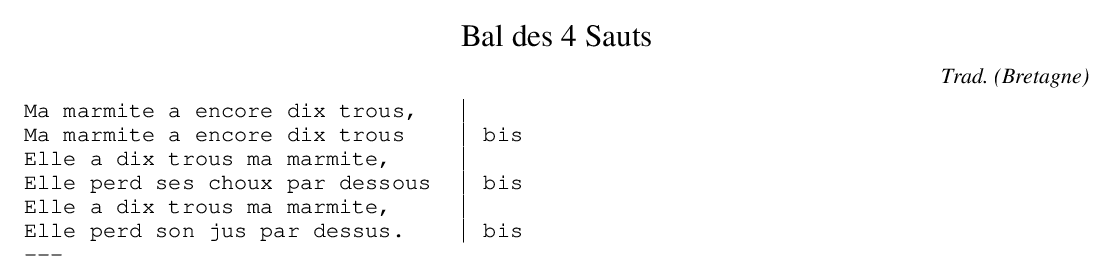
X:1
T:Bal des 4 Sauts
C:Trad.
O:Bretagne
M:4/4
L:1/8
Q:1/4=130
K:C
%%textfont Courier 14
%%begintext
Ma marmite a encore dix trous,   |
Ma marmite a encore dix trous    | bis
Elle a dix trous ma marmite,     |
Elle perd ses choux par dessous  | bis
Elle a dix trous ma marmite,     |
Elle perd son jus par dessus.    | bis
---
